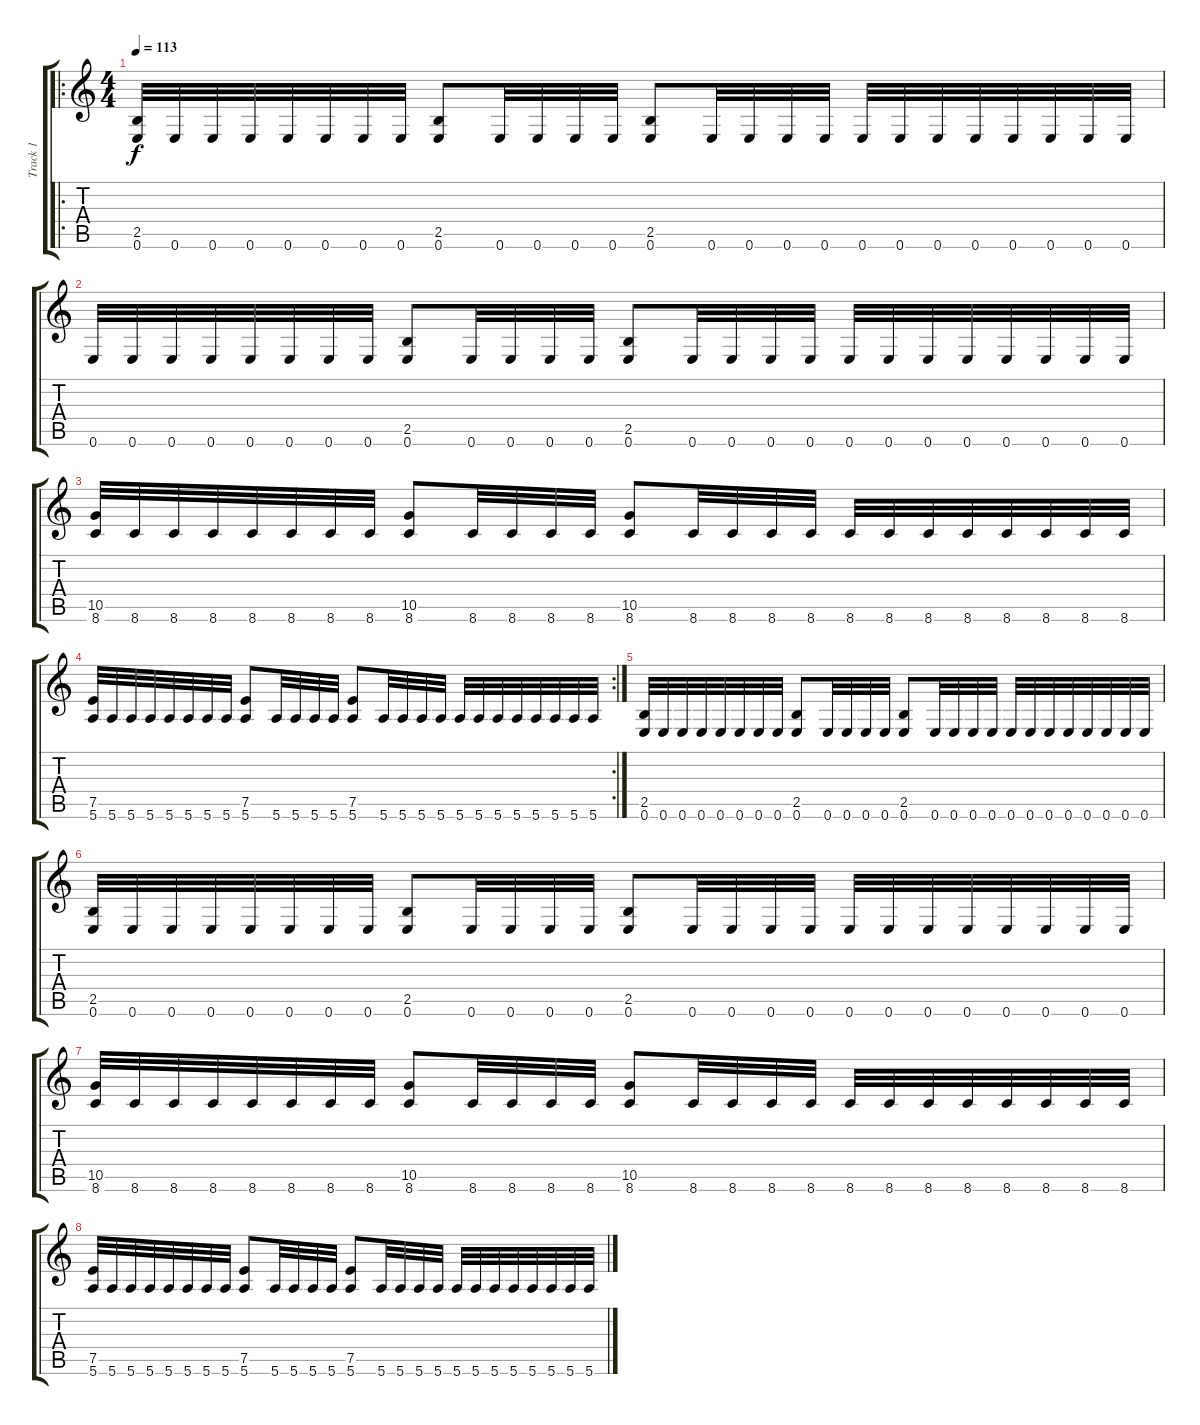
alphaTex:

\track ("Track 1" "Track 1") {instrument distortionguitar}
\staff {score tabs}
\tuning (E4 B3 G3 D3 A2 E2) {hide}
\ro
\ts (4 4)
\tempo 113
\clef g2
\ks c
(2.5 0.6).32{dy f instrument distortionguitar} 0.6.32 0.6.32 0.6.32 0.6.32 0.6.32 0.6.32 0.6.32 (2.5 0.6).8 0.6.32 0.6.32 0.6.32 0.6.32 (2.5 0.6).8 0.6.32 0.6.32 0.6.32 0.6.32 0.6.32 0.6.32 0.6.32 0.6.32 0.6.32 0.6.32 0.6.32 0.6.32 |
0.6.32 0.6.32 0.6.32 0.6.32 0.6.32 0.6.32 0.6.32 0.6.32 (2.5 0.6).8 0.6.32 0.6.32 0.6.32 0.6.32 (2.5 0.6).8 0.6.32 0.6.32 0.6.32 0.6.32 0.6.32 0.6.32 0.6.32 0.6.32 0.6.32 0.6.32 0.6.32 0.6.32 |
(10.5 8.6).32 8.6.32 8.6.32 8.6.32 8.6.32 8.6.32 8.6.32 8.6.32 (10.5 8.6).8 8.6.32 8.6.32 8.6.32 8.6.32 (10.5 8.6).8 8.6.32 8.6.32 8.6.32 8.6.32 8.6.32 8.6.32 8.6.32 8.6.32 8.6.32 8.6.32 8.6.32 8.6.32 |
\rc 2
(7.5 5.6).32 5.6.32 5.6.32 5.6.32 5.6.32 5.6.32 5.6.32 5.6.32 (7.5 5.6).8 5.6.32 5.6.32 5.6.32 5.6.32 (7.5 5.6).8 5.6.32 5.6.32 5.6.32 5.6.32 5.6.32 5.6.32 5.6.32 5.6.32 5.6.32 5.6.32 5.6.32 5.6.32 |
(2.5 0.6).32 0.6.32 0.6.32 0.6.32 0.6.32 0.6.32 0.6.32 0.6.32 (2.5 0.6).8 0.6.32 0.6.32 0.6.32 0.6.32 (2.5 0.6).8 0.6.32 0.6.32 0.6.32 0.6.32 0.6.32 0.6.32 0.6.32 0.6.32 0.6.32 0.6.32 0.6.32 0.6.32 |
(2.5 0.6).32 0.6.32 0.6.32 0.6.32 0.6.32 0.6.32 0.6.32 0.6.32 (2.5 0.6).8 0.6.32 0.6.32 0.6.32 0.6.32 (2.5 0.6).8 0.6.32 0.6.32 0.6.32 0.6.32 0.6.32 0.6.32 0.6.32 0.6.32 0.6.32 0.6.32 0.6.32 0.6.32 |
(10.5 8.6).32 8.6.32 8.6.32 8.6.32 8.6.32 8.6.32 8.6.32 8.6.32 (10.5 8.6).8 8.6.32 8.6.32 8.6.32 8.6.32 (10.5 8.6).8 8.6.32 8.6.32 8.6.32 8.6.32 8.6.32 8.6.32 8.6.32 8.6.32 8.6.32 8.6.32 8.6.32 8.6.32 |
(7.5 5.6).32 5.6.32 5.6.32 5.6.32 5.6.32 5.6.32 5.6.32 5.6.32 (7.5 5.6).8 5.6.32 5.6.32 5.6.32 5.6.32 (7.5 5.6).8 5.6.32 5.6.32 5.6.32 5.6.32 5.6.32 5.6.32 5.6.32 5.6.32 5.6.32 5.6.32 5.6.32 5.6.32
